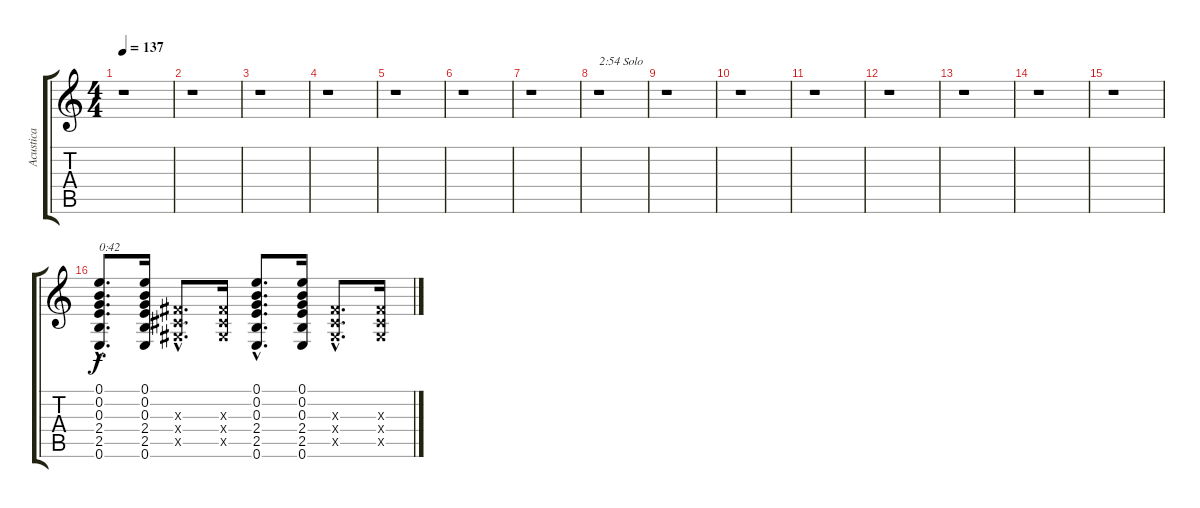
\track ("Acustica" "Acustica") {instrument acousticguitarsteel}
\staff {score tabs}
\tuning (E4 B3 G3 D3 A2 E2) {hide}
\ts (4 4)
\tempo 137
\clef g2
\ks c
r.1{dy f} |
r.1 |
r.1 |
r.1 |
r.1 |
r.1 |
r.1 |
r.1{txt "2:54 Solo"} |
r.1 |
r.1 |
r.1 |
r.1 |
r.1 |
r.1 |
r.1 |
(0.1{hac} 0.2{hac} 0.3{hac} 2.4{hac} 2.5{hac} 0.6{hac}).8{d txt "0:42"} (0.1 0.2 0.3 2.4 2.5 0.6).16 (-1.3{hac x} -1.4{hac x} -1.5{hac x}).8{d} (-1.3{x} -1.4{x} -1.5{x}).16 (0.1{hac} 0.2{hac} 0.3{hac} 2.4{hac} 2.5{hac} 0.6{hac}).8{d} (0.1 0.2 0.3 2.4 2.5 0.6).16 (-1.3{hac x} -1.4{hac x} -1.5{hac x}).8{d} (-1.3{x} -1.4{x} -1.5{x}).16
